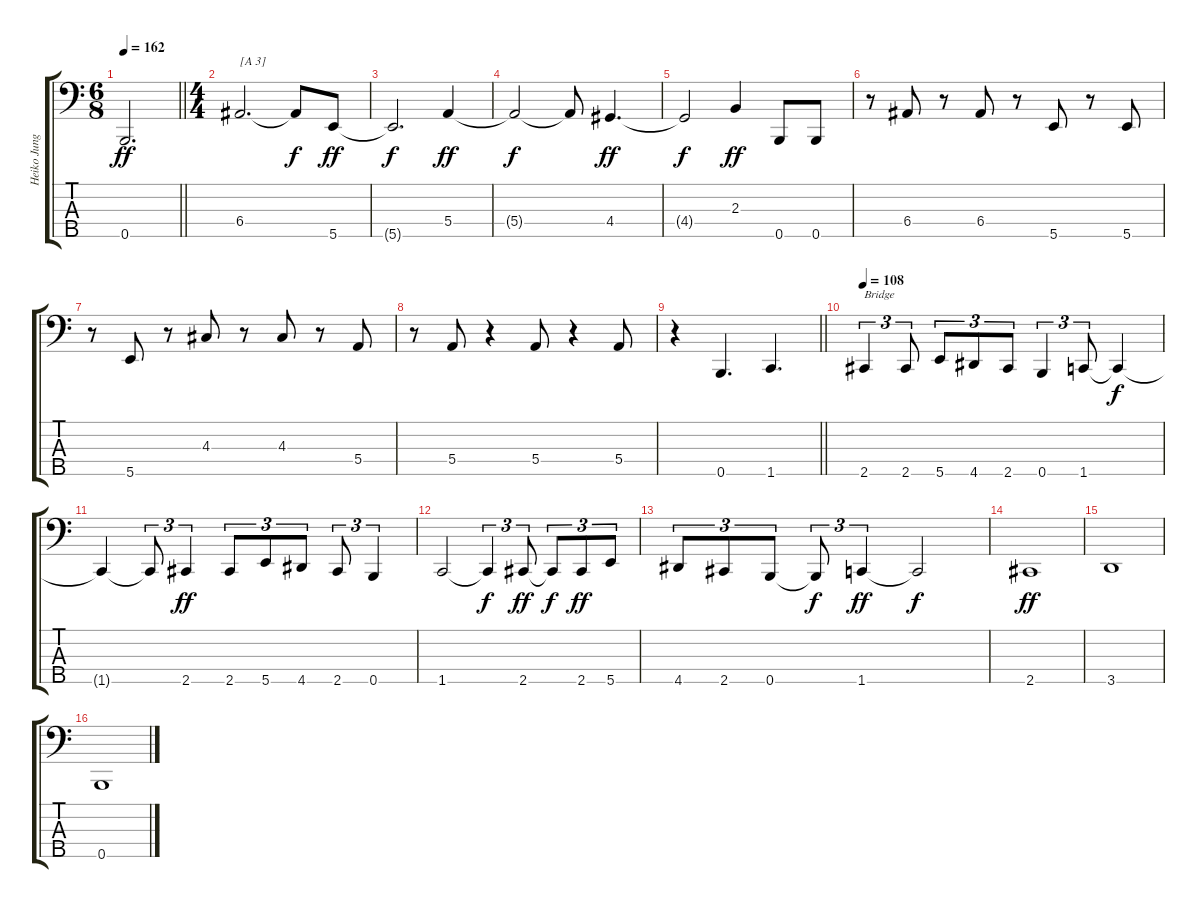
\track ("Heiko Jung" "Heiko Jung") {instrument electricbassfinger}
\staff {score tabs}
\tuning (G2 D2 A1 E1 B0) {hide}
\ts (6 8)
\tempo 162
\clef f4
\barLineRight lightlight
\ks c
0.5.2{d dy ff} |
\ts (4 4)
6.4.2{d txt "[A 3]"} 6.4{t}.8{dy f} 5.5.8{dy ff} |
5.5{t}.2{d dy f} 5.4.4{dy ff} |
5.4{t}.2{dy f} 5.4{t}.8 4.4.4{d dy ff} |
4.4{t}.2{dy f} 2.3.4{dy ff} 0.5.8 0.5.8 |
r.8 6.4.8 r.8 6.4.8 r.8 5.5.8 r.8 5.5.8 |
r.8 5.5.8 r.8 4.3.8 r.8 4.3.8 r.8 5.4.8 |
r.8 5.4.8 r.4 5.4.8 r.4 5.4.8 |
\barLineRight lightlight
r.4 0.5.4{d} 1.5.4{d} |
\tempo 108
2.5.4{tu (3 2) txt "Bridge"} 2.5.8{tu (3 2)} 5.5.8{tu (3 2)} 4.5.8{tu (3 2)} 2.5.8{tu (3 2)} 0.5.4{tu (3 2)} 1.5.8{tu (3 2)} 1.5{t}.4{dy f} |
1.5{t}.4 1.5{t}.8{tu (3 2)} 2.5.4{tu (3 2) dy ff} 2.5.8{tu (3 2)} 5.5.8{tu (3 2)} 4.5.8{tu (3 2)} 2.5.8{tu (3 2)} 0.5.4{tu (3 2)} |
1.5.2 1.5{t}.4{tu (3 2) dy f} 2.5.8{tu (3 2) dy ff} 2.5{t}.8{tu (3 2) dy f} 2.5.8{tu (3 2) dy ff} 5.5.8{tu (3 2)} |
4.5.8{tu (3 2)} 2.5.8{tu (3 2)} 0.5.8{tu (3 2)} 0.5{t}.8{tu (3 2) dy f} 1.5.4{tu (3 2) dy ff} 1.5{t}.2{dy f} |
2.5.1{dy ff} |
3.5.1 |
0.5.1
